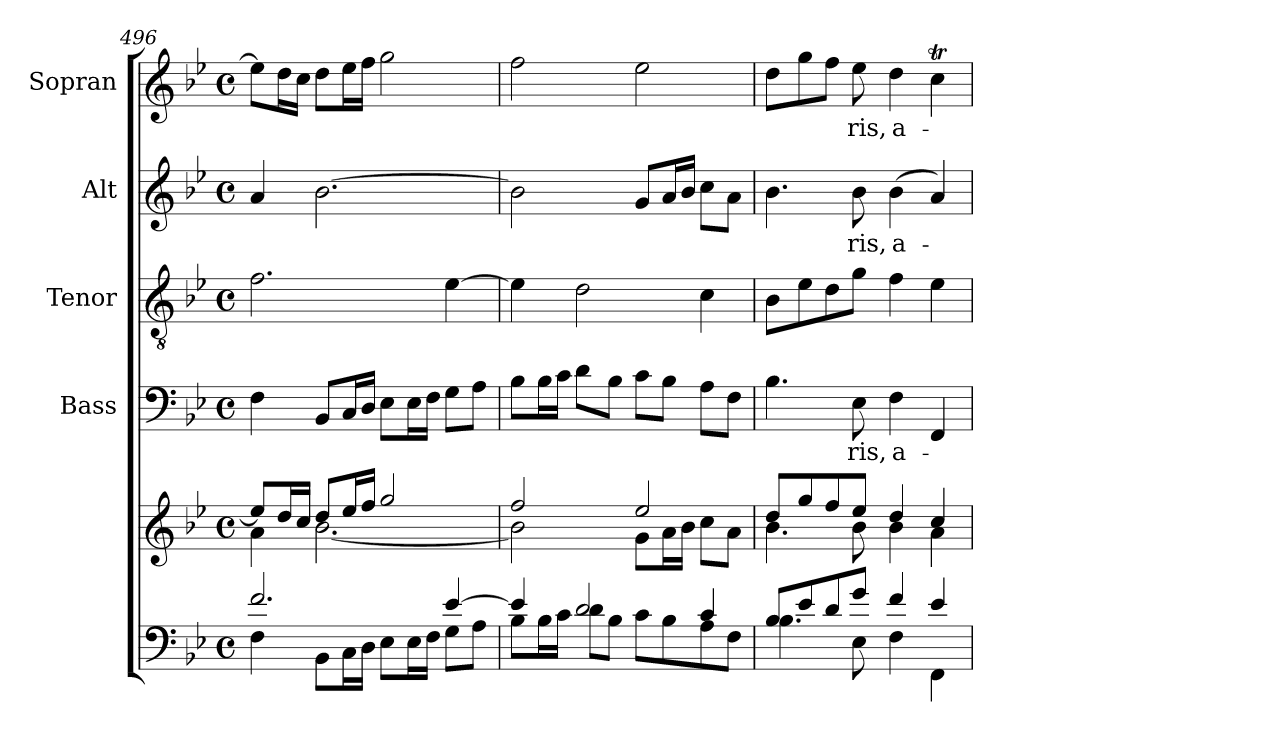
**kern	**kern	**kern	**text	**kern	**kern	**text	**kern	**text
*part5	*part5	*part4	*part4	*part3	*part2	*part2	*part1	*part1
*staff6	*staff5	*staff4	*staff4	*staff3	*staff2	*staff2	*staff1	*staff1
*	*	*I"Bass	*	*I"Tenor	*I"Alt	*	*I"Sopran	*
*	*	*I'B.	*	*I'T.	*I'A.	*	*I'S.	*
*clefF4	*clefG2	*clefF4	*	*clefGv2	*clefG2	*	*clefG2	*
*k[b-e-]	*k[b-e-]	*k[b-e-]	*	*k[b-e-]	*k[b-e-]	*	*k[b-e-]	*
*B-:	*B-:	*B-:	*	*B-:	*B-:	*	*B-:	*
*M4/4	*M4/4	*M4/4	*	*M4/4	*M4/4	*	*M4/4	*
*met(c)	*met(c)	*met(c)	*	*met(c)	*met(c)	*	*met(c)	*
=496	=496	=496	=496	=496	=496	=496	=496	=496
*^	*^	*	*	*	*	*	*	*
2.f/	4F\	8ee-/L]	4a\	4F\	.	2.f\	4a/	.	8ee-\L]	.
.	.	16dd/L	.	.	.	.	.	.	16dd\L	.
.	.	16cc/JJ	.	.	.	.	.	.	16cc\JJ	.
.	8BB-\L	8dd/L	[<2.b-\	8BB-/L	.	.	[2.b-\	.	8dd\L	.
.	16C\L	16ee-/L	.	16C/L	.	.	.	.	16ee-\L	.
.	16D\JJ	16ff/JJ	.	16D/JJ	.	.	.	.	16ff\JJ	.
.	8E-\L	2gg/	.	8E-\L	.	.	.	.	2gg\	.
.	16E-\L	.	.	16E-\L	.	.	.	.	.	.
.	16F\JJ	.	.	16F\JJ	.	.	.	.	.	.
[>4e-/	8G\L	.	.	8G\L	.	[4e-\	.	.	.	.
.	8A\J	.	.	8A\J	.	.	.	.	.	.
!!LO:LB:g=z
=497	=497	=497	=497	=497	=497	=497	=497	=497	=497	=497
4e-/]	8B-\L	2ff/	2b-\]	8B-\L	.	4e-\]	2b-\]	.	2ff\	.
.	16B-\L	.	.	16B-\L	.	.	.	.	.	.
.	16c\JJ	.	.	16c\JJ	.	.	.	.	.	.
2d/	8d\L	.	.	8d\L	.	2d\	.	.	.	.
.	8B-\J	.	.	8B-\J	.	.	.	.	.	.
.	8c\L	2ee-/	8g\L	8c\L	.	.	8g/L	.	2ee-\	.
.	8B-\	.	16a\L	8B-\J	.	.	16a/L	.	.	.
.	.	.	16b-\JJ	.	.	.	16b-/JJ	.	.	.
4c/	8A\	.	8cc\L	8A\L	.	4c\	8cc\L	.	.	.
.	8F\J	.	8a\J	8F\J	.	.	8a\J	.	.	.
=498	=498	=498	=498	=498	=498	=498	=498	=498	=498	=498
8B-/L	4.B-\	8dd/L	4.b-\	4.B-\	.	8B-\L	4.b-\	.	8dd\L	.
8e-/	.	8gg/	.	.	.	8e-\	.	.	8gg\	.
8d/	.	8ff/	.	.	.	8d\	.	.	8ff\J	.
!	!	!	!	!	!LO:LY:b	!	!	!LO:LY:b	!	!LO:LY:b
8g/J	8E-\	8ee-/J	8b-\	8E-\	-ris,	8g\J	8b-\	-ris,	8ee-\	-ris,
!	!	!	!	!	!LO:LY:b	!	!	!LO:LY:b	!	!LO:LY:b
4f/	4F\	4dd/	4b-\	4F\	a-	4f\	(>4b-\	a-	4dd\	a-
4e-/	4FF\	4cc/	4a\	4FF/	.	4e-\	4a/)	.	4ccT\	.
*v	*v	*	*	*	*	*	*	*	*	*
*	*v	*v	*	*	*	*	*	*	*
=	=	=	=	=	=	=	=	=
*-	*-	*-	*-	*-	*-	*-	*-	*-
